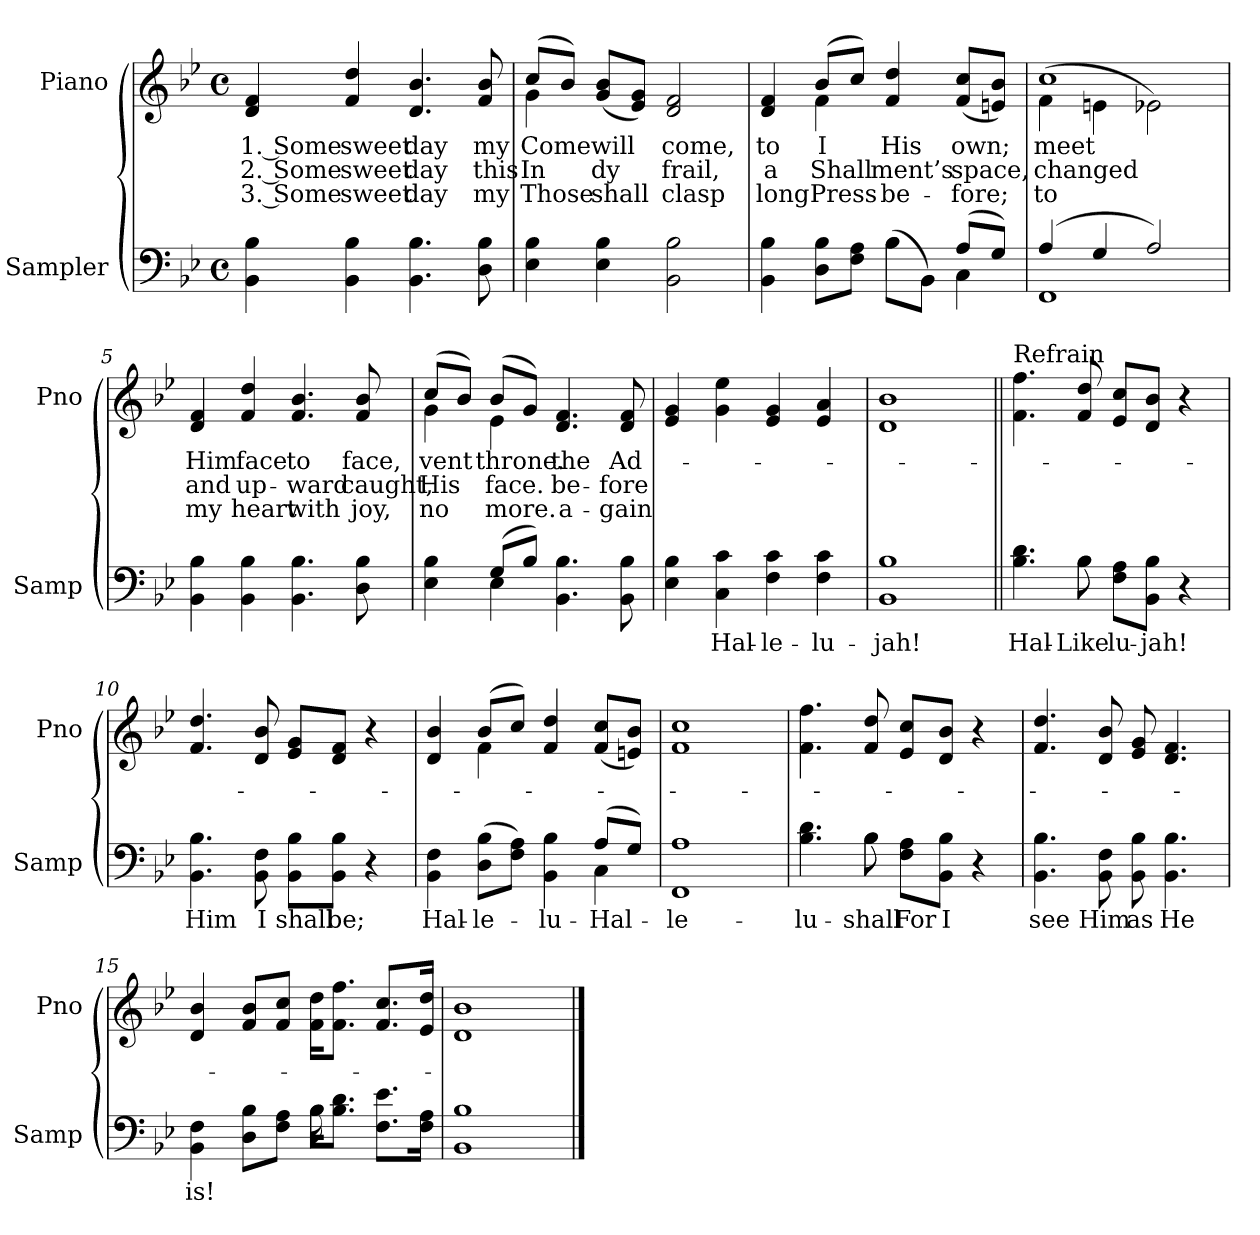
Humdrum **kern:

**kern	**text	**kern	**text	**text	**text
*part2	*part2	*part1	*part1	*part1	*part1
*staff2	*staff2	*staff1	*staff1	*staff1	*staff1
*I"Sampler	*	*I"Piano	*	*	*
*I'Samp	*	*I'Pno	*	*	*
*clefF4	*	*clefG2	*	*	*
*k[b-e-]	*	*k[b-e-]	*	*	*
*B-:	*	*B-:	*	*	*
*M4/4	*	*M4/4	*	*	*
*met(c)	*	*met(c)	*	*	*
=1	=1	=1	=1	=1	=1
4BB- 4B-	.	4d 4f	1. Some	2. Some	3. Some
4BB- 4B-	.	4f 4dd	sweet	sweet	sweet
4.BB- 4.B-	.	4.d 4.b-	day	day	day
8D 8B-	.	8f 8b-	my	this	my
=2	=2	=2	=2	=2	=2
*	*	*^	*	*	*
4E- 4B-	.	(8cc/L	4g	Come	In	Those
.	.	8b-/J)	.	.	.	.
4E- 4B-	.	(8g/ 8b-/L	2.ryy	will	-dy	shall
.	.	8e-/ 8g/J)	.	.	.	.
2BB- 2B-	.	2d 2f	.	come,	frail,	clasp
=3	=3	=3	=3	=3	=3	=3
*^	*	*	*	*	*	*
4BB- 4B-	2ryy	.	4d 4f	4ryy	to	a	long
8D\ 8B-\L	.	.	(8b-/L	4f	I	Shall	Press
8F\ 8A\J	.	.	8cc/J)	.	.	.	.
(8B-\L	4B-	.	4f 4dd	2ryy	His	-ment’s	be-
8BB-\J)	.	.	.	.	.	.	.
(8A/L	4C	.	(8f/ 8cc/L	.	own;	space,	-fore;
8G/J)	.	.	8en/ 8b-/J)	.	.	.	.
=4	=4	=4	=4	=4	=4	=4	=4
(4A/	1FF	.	(4f\	1cc	meet	changed	to
4G/	.	.	4en\	.	.	.	.
2A/)	.	.	2e-X\)	.	.	.	.
*v	*v	*	*	*	*	*	*
*	*	*v	*v	*	*	*
=5	=5	=5	=5	=5	=5
4BB- 4B-	.	4d 4f	Him	and	my
4BB- 4B-	.	4f 4dd	face	up-	heart
4.BB- 4.B-	.	4.f 4.b-	to	-ward	with
8D 8B-	.	8f 8b-	face,	caught,	joy,
=6	=6	=6	=6	=6	=6
*^	*	*^	*	*	*
4E- 4B-	4ryy	.	(8cc/L	4g	-vent	His	no
.	.	.	8b-/J)	.	.	.	.
(8G/L	4E-	.	(8b-/L	4e-	throne.	face.	more.
8B-/J)	.	.	8g/J)	.	.	.	.
4.BB- 4.B-	2ryy	.	4.d 4.f	2ryy	the	be-	a-
8BB- 8B-	.	.	8d 8f	.	Ad-	-fore	-gain
*v	*v	*	*	*	*	*	*
*	*	*v	*v	*	*	*
=7	=7	=7	=7	=7	=7
4E- 4B-	.	4e- 4g	.	.	.
4C 4c	Hal-	4g 4ee-	.	.	.
4F 4c	-le-	4e- 4g	.	.	.
4F 4c	-lu-	4e- 4a	.	.	.
=8	=8	=8	=8	=8	=8
1BB- 1B-	-jah!	1d 1b-	.	.	.
=9||	=9||	=9||	=9||	=9||	=9||
*^	*	*	*	*	*
!	!	!	!LO:TX:t=Refrain	!	!	!
4.B- 4.d	4.ryy	Hal-	4.f 4.ff	.	.	.
8B-\	8B-	Like	8f 8dd	.	.	.
8F\ 8A\L	2ryy	-lu-	8e-/ 8cc/L	.	.	.
8BB-\ 8B-\J	.	-jah!	8d/ 8b-/J	.	.	.
4r	.	.	4r	.	.	.
*v	*v	*	*	*	*	*
=10	=10	=10	=10	=10	=10
4.BB- 4.B-	Him	4.f 4.dd	.	.	.
8BB- 8F	I	8d 8b-	.	.	.
8BB-\ 8B-\L	shall	8e-/ 8g/L	.	.	.
8BB-\ 8B-\J	be;	8d/ 8f/J	.	.	.
4r	.	4r	.	.	.
=11	=11	=11	=11	=11	=11
*^	*	*^	*	*	*
4BB- 4F	2.ryy	Hal-	4d 4b-	4ryy	.	.	.
(8D\ 8B-\L	.	-le-	(8b-/L	4f	.	.	.
8F\ 8A\J)	.	.	8cc/J)	.	.	.	.
4BB- 4B-	.	-lu-	4f 4dd	2ryy	.	.	.
(8A/L	4C	Hal-	(8f/ 8cc/L	.	.	.	.
8G/J)	.	.	8en/ 8b-/J)	.	.	.	.
*v	*v	*	*	*	*	*	*
*	*	*v	*v	*	*	*
=12	=12	=12	=12	=12	=12
1FF 1A	-le-	1f 1cc	.	.	.
=13	=13	=13	=13	=13	=13
*^	*	*	*	*	*
4.B- 4.d	4.ryy	-lu-	4.f 4.ff	.	.	.
8B-\	8B-	shall	8f 8dd	.	.	.
8F\ 8A\L	2ryy	For	8e-/ 8cc/L	.	.	.
8BB-\ 8B-\J	.	I	8d/ 8b-/J	.	.	.
4r	.	.	4r	.	.	.
*v	*v	*	*	*	*	*
=14	=14	=14	=14	=14	=14
4.BB- 4.B-	see	4.f 4.dd	.	.	.
8BB- 8F	Him	8d 8b-	.	.	.
8BB- 8B-	as	8e- 8g	.	.	.
4.BB- 4.B-	He	4.d 4.f	.	.	.
=15	=15	=15	=15	=15	=15
*^	*	*	*	*	*
4BB- 4F	2ryy	is!	4d 4b-	.	.	.
8D\ 8B-\L	.	.	8f/ 8b-/L	.	.	.
8F\ 8A\J	.	.	8f/ 8cc/J	.	.	.
16B-\KL	16B-	.	16f\ 16dd\KL	.	.	.
8.B-\ 8.d\J	4..ryy	.	8.f\ 8.ff\J	.	.	.
8.F\ 8.e-\L	.	.	8.f/ 8.cc/L	.	.	.
16F\ 16A\Jk	.	.	16e-/ 16dd/Jk	.	.	.
*v	*v	*	*	*	*	*
=16	=16	=16	=16	=16	=16
1BB- 1B-	.	1d 1b-	.	.	.
==	==	==	==	==	==
*-	*-	*-	*-	*-	*-
